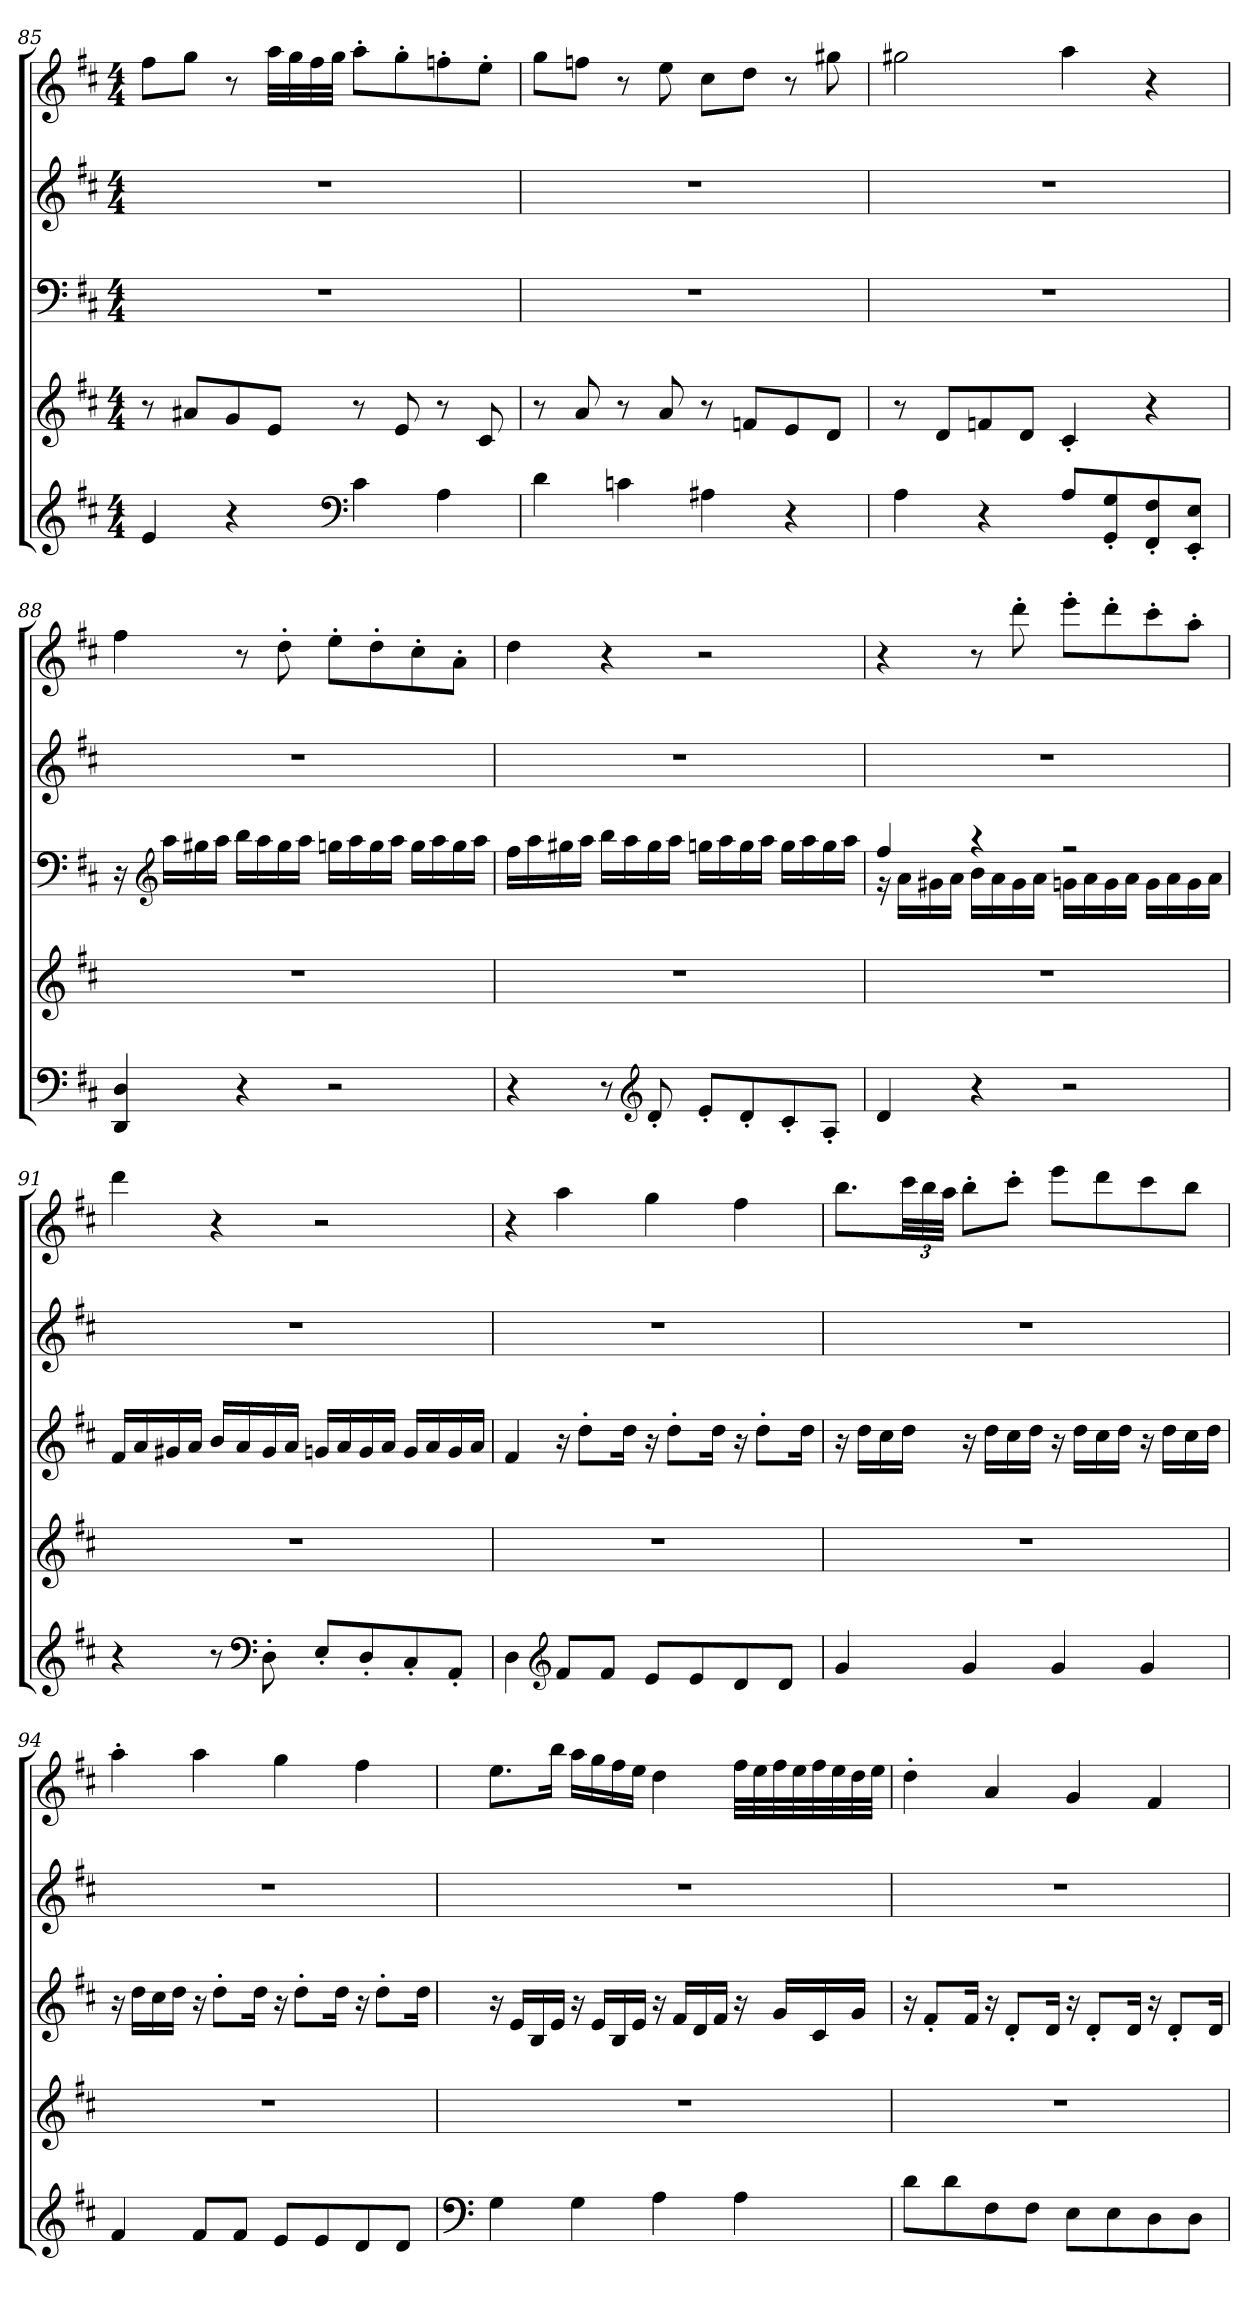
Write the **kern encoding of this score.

**kern	**kern	**kern	**kern	**kern
*part5	*part4	*part3	*part2	*part1
*staff5	*staff4	*staff3	*staff2	*staff1
*clefG2	*clefG2	*clefF4	*clefG2	*clefG2
*k[f#c#]	*k[f#c#]	*k[f#c#]	*k[f#c#]	*k[f#c#]
*M4/4	*M4/4	*M4/4	*M4/4	*M4/4
*MM130	*MM130	*MM130	*MM130	*MM130
=85	=85	=85	=85	=85
4e/	8r	1r	1r	8ff#\L
.	8a#X/L	.	.	8gg\J
4r	8g/	.	.	8r
.	8e/J	.	.	32aa\LLL
.	.	.	.	32gg\
.	.	.	.	32ff#\
*	*	*	*	*MM129
.	.	.	.	32gg\JJJ
*clefF4	*	*	*	*
4c#\	8r	.	.	8aa'\L
.	8e/	.	.	8gg'\
4A\	8r	.	.	8ffn'\
.	8c#/	.	.	8ee'\J
!!LO:LB:g=z
=86	=86	=86	=86	=86
4d\	8r	1r	1r	8gg\L
.	8a/	.	.	8ffn\J
4cn\	8r	.	.	8r
.	8a/	.	.	8ee\
4A#X\	8r	.	.	8cc#\L
.	8fn/L	.	.	8dd\J
4r	8e/	.	.	8r
.	8d/J	.	.	8gg#X\
=87	=87	=87	=87	=87
*	*	*	*	*MM127
4A\	8r	1r	1r	2gg#X\
.	8d/L	.	.	.
4r	8fn/	.	.	.
.	8d/J	.	.	.
*	*	*	*	*MM129
8A/L	4c#'/	.	.	4aa\
8GG/' 8G/'	.	.	.	.
8FF#/' 8F#/'	4r	.	.	4r
8EE/' 8E/'J	.	.	.	.
=88	=88	=88	=88	=88
*	*	*	*	*MM130
4DD/ 4D/	1r	16r	1r	4ff#\
*	*	*clefG2	*	*
.	.	16aa\LL	.	.
.	.	16gg#X\	.	.
.	.	16aa\JJ	.	.
4r	.	16bb\LL	.	8r
.	.	16aa\	.	.
.	.	16gg#\	.	8dd'\
.	.	16aa\JJ	.	.
2r	.	16ggn\LL	.	8ee'\L
.	.	16aa\	.	.
.	.	16gg\	.	8dd'\
.	.	16aa\JJ	.	.
.	.	16gg\LL	.	8cc#'\
.	.	16aa\	.	.
.	.	16gg\	.	8a'\J
.	.	16aa\JJ	.	.
!!LO:PB:g=z
=89	=89	=89	=89	=89
*	*	*	*	*MM130
4r	1r	16ff#\LL	1r	4dd\
.	.	16aa\	.	.
.	.	16gg#X\	.	.
.	.	16aa\JJ	.	.
8r	.	16bb\LL	.	4r
.	.	16aa\	.	.
*clefG2	*	*	*	*
8d'/	.	16gg#\	.	.
.	.	16aa\JJ	.	.
8e'/L	.	16ggn\LL	.	2r
.	.	16aa\	.	.
8d'/	.	16gg\	.	.
.	.	16aa\JJ	.	.
8c#'/	.	16gg\LL	.	.
.	.	16aa\	.	.
8A'/J	.	16gg\	.	.
.	.	16aa\JJ	.	.
=90	=90	=90	=90	=90
*	*	*	*	*MM130
*	*	*^	*	*
4d/	1r	4ff#/	16r	1r	4r
.	.	.	16a\LL	.	.
.	.	.	16g#X\	.	.
.	.	.	16a\JJ	.	.
4r	.	4r	16b\LL	.	8r
.	.	.	16a\	.	.
.	.	.	16g#\	.	8ddd'\
.	.	.	16a\JJ	.	.
2r	.	2r	16gn\LL	.	8eee'\L
.	.	.	16a\	.	.
.	.	.	16g\	.	8ddd'\
.	.	.	16a\JJ	.	.
.	.	.	16g\LL	.	8ccc#'\
.	.	.	16a\	.	.
.	.	.	16g\	.	8aa'\J
.	.	.	16a\JJ	.	.
*	*	*v	*v	*	*
!!LO:LB:g=z
=91	=91	=91	=91	=91
*	*	*	*	*MM130
4r	1r	16f#/LL	1r	4ddd\
.	.	16a/	.	.
.	.	16g#X/	.	.
.	.	16a/JJ	.	.
8r	.	16b/LL	.	4r
.	.	16a/	.	.
*clefF4	*	*	*	*
8D'\	.	16g#/	.	.
.	.	16a/JJ	.	.
8E'/L	.	16gn/LL	.	2r
.	.	16a/	.	.
8D'/	.	16g/	.	.
.	.	16a/JJ	.	.
8C#'/	.	16g/LL	.	.
.	.	16a/	.	.
8AA'/J	.	16g/	.	.
.	.	16a/JJ	.	.
=92	=92	=92	=92	=92
*	*	*	*	*MM130
4D\	1r	4f#/	1r	4r
*clefG2	*	*	*	*
*	*	*	*	*MM130
8f#/L	.	16r	.	4aa\
.	.	8dd'\L	.	.
8f#/J	.	.	.	.
.	.	16dd\Jk	.	.
8e/L	.	16r	.	4gg\
.	.	8dd'\L	.	.
8e/	.	.	.	.
.	.	16dd\Jk	.	.
8d/	.	16r	.	4ff#\
.	.	8dd'\L	.	.
8d/J	.	.	.	.
.	.	16dd\Jk	.	.
!!LO:PB:g=z
=93	=93	=93	=93	=93
*	*	*	*	*MM130
4g/	1r	16r	1r	8.bb\L
.	.	16dd\LL	.	.
.	.	16cc#\	.	.
*	*	*	*	*Xbrackettup
.	.	16dd\JJ	.	48ccc#\LL
.	.	.	.	48bb\
.	.	.	.	48aa\JJJ
4g/	.	16r	.	8bb'\L
.	.	16dd\LL	.	.
.	.	16cc#\	.	8ccc#'\J
.	.	16dd\JJ	.	.
4g/	.	16r	.	8eee\L
.	.	16dd\LL	.	.
.	.	16cc#\	.	8ddd\
.	.	16dd\JJ	.	.
4g/	.	16r	.	8ccc#\
.	.	16dd\LL	.	.
.	.	16cc#\	.	8bb\J
.	.	16dd\JJ	.	.
=94	=94	=94	=94	=94
4f#/	1r	16r	1r	4aa'\
.	.	16dd\LL	.	.
.	.	16cc#\	.	.
.	.	16dd\JJ	.	.
*	*	*	*	*MM130
8f#/L	.	16r	.	4aa\
.	.	8dd'\L	.	.
8f#/J	.	.	.	.
.	.	16dd\Jk	.	.
8e/L	.	16r	.	4gg\
.	.	8dd'\L	.	.
8e/	.	.	.	.
.	.	16dd\Jk	.	.
8d/	.	16r	.	4ff#\
.	.	8dd'\L	.	.
8d/J	.	.	.	.
.	.	16dd\Jk	.	.
!!LO:LB:g=z
=95	=95	=95	=95	=95
*clefF4	*	*	*	*
*	*	*	*	*MM130
4G\	1r	16r	1r	8.ee\L
.	.	16e/LL	.	.
.	.	16B/	.	.
.	.	16e/JJ	.	16bb\Jk
4G\	.	16r	.	16aa\LL
.	.	16e/LL	.	16gg\
.	.	16B/	.	16ff#\
*	*	*	*	*MM129
.	.	16e/JJ	.	16ee\JJ
4A\	.	16r	.	4dd\
.	.	16f#/LL	.	.
.	.	16d/	.	.
.	.	16f#/JJ	.	.
4A\	.	16r	.	32ff#\LLL
.	.	.	.	32ee\
.	.	16g/LL	.	32ff#\
.	.	.	.	32ee\
.	.	16c#/	.	32ff#\
.	.	.	.	32ee\
.	.	16g/JJ	.	32dd\
.	.	.	.	32ee\JJJ
=96	=96	=96	=96	=96
*	*	*	*	*MM130
8d\L	1r	16r	1r	4dd'\
.	.	8f#'/L	.	.
8d\	.	.	.	.
.	.	16f#/Jk	.	.
*	*	*	*	*MM130
8F#\	.	16r	.	4a/
.	.	8d'/L	.	.
8F#\J	.	.	.	.
.	.	16d/Jk	.	.
8E\L	.	16r	.	4g/
.	.	8d'/L	.	.
8E\	.	.	.	.
.	.	16d/Jk	.	.
8D\	.	16r	.	4f#/
.	.	8d'/L	.	.
8D\J	.	.	.	.
.	.	16d/Jk	.	.
=	=	=	=	=
*-	*-	*-	*-	*-
